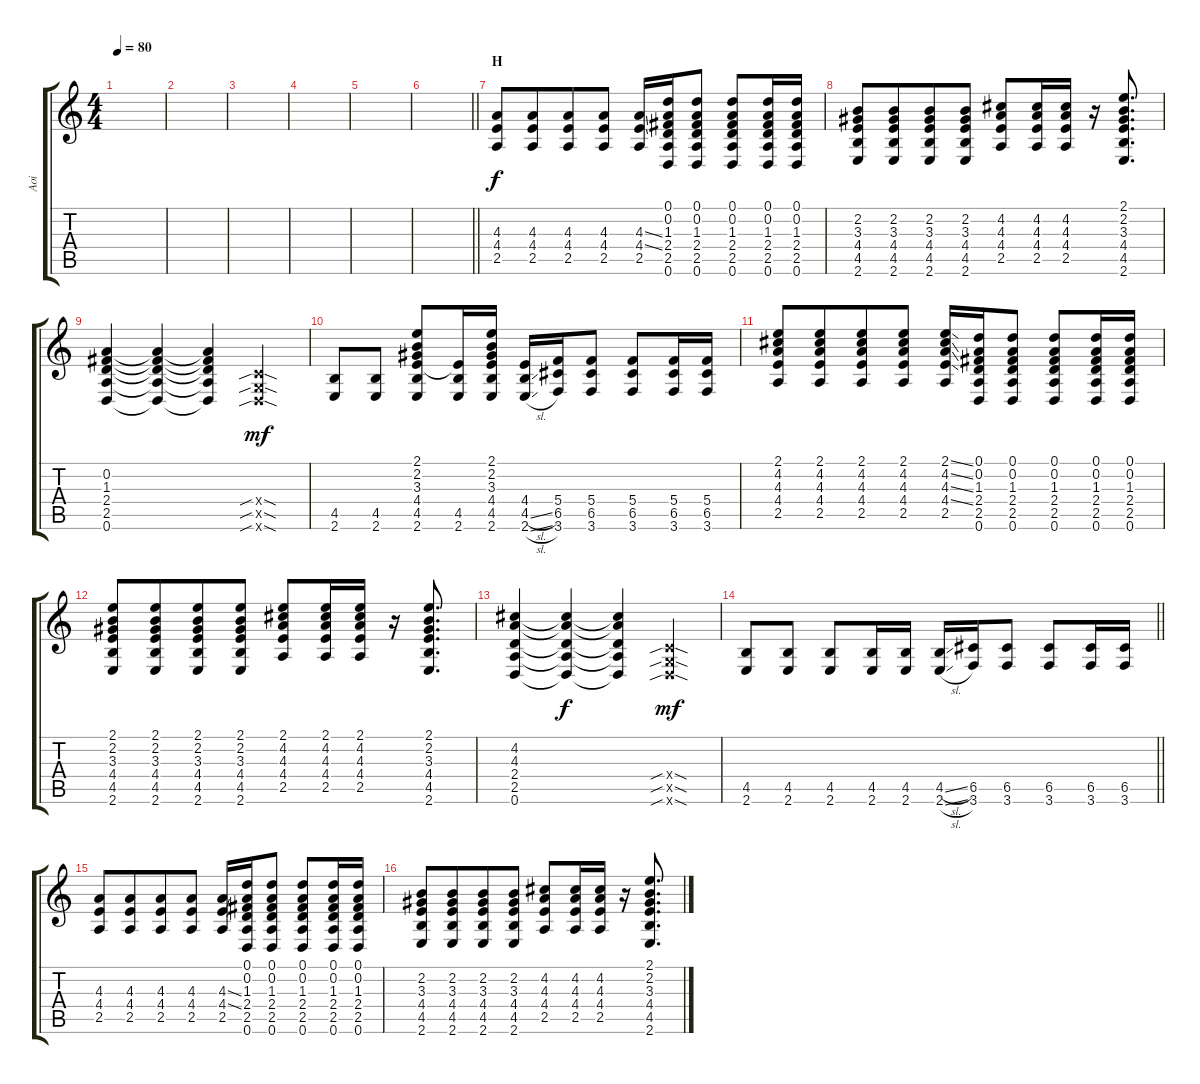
\track ("Aoi" "Aoi") {instrument overdrivenguitar}
\staff {score tabs}
\tuning (D4 A3 F3 C3 G2 D2) {hide}
\ts (4 4)
\tempo 80
\clef g2
\ks c
|
|
|
|
|
\barLineRight lightlight
|
\section ("" "H")
(4.3 4.4 2.5).8 (4.3 4.4 2.5).8{beam merge} (4.3 4.4 2.5).8 (4.3 4.4 2.5).8 (4.3{ss} 4.4{ss} 2.5).16 (0.1 0.2 1.3 2.4 2.5 0.6).16 (0.1 0.2 1.3 2.4 2.5 0.6).8 (0.1 0.2 1.3 2.4 2.5 0.6).8 (0.1 0.2 1.3 2.4 2.5 0.6).16 (0.1 0.2 1.3 2.4 2.5 0.6).16 |
(2.2 3.3 4.4 4.5 2.6).8 (2.2 3.3 4.4 4.5 2.6).8{beam merge} (2.2 3.3 4.4 4.5 2.6).8 (2.2 3.3 4.4 4.5 2.6).8 (4.2 4.3 4.4 2.5).8 (4.2 4.3 4.4 2.5).16 (4.2 4.3 4.4 2.5).16 r.16 (2.1 2.2 3.3 4.4 4.5 2.6).8{d} |
(0.2 1.3 2.4 2.5 0.6).4 (0.2{t} 1.3{t} 2.4{t} 2.5{t} 0.6{t}).4{dy f} (0.2{t} 1.3{t} 2.4{t} 2.5{t} 0.6{t}).4 (0.4{sib sod x} 0.5{sib sod x} 0.6{sib sod x}).4{dy mf} |
(4.5 2.6).8 (4.5 2.6).8 (2.1 2.2 3.3 4.4 4.5 2.6).8 (4.4{t} 4.5 2.6).16 (2.1 2.2 3.3 4.4 4.5 2.6).16 (4.4 4.5{sl} 2.6{sl}).16 (5.4 6.5 3.6).16 (5.4 6.5 3.6).8 (5.4 6.5 3.6).8 (5.4 6.5 3.6).16 (5.4 6.5 3.6).16 |
(2.1 4.2 4.3 4.4 2.5).8 (2.1 4.2 4.3 4.4 2.5).8{beam merge} (2.1 4.2 4.3 4.4 2.5).8 (2.1 4.2 4.3 4.4 2.5).8 (2.1{ss} 4.2{ss} 4.3{ss} 4.4{ss} 2.5).16 (0.1 0.2 1.3 2.4 2.5 0.6).16 (0.1 0.2 1.3 2.4 2.5 0.6).8 (0.1 0.2 1.3 2.4 2.5 0.6).8 (0.1 0.2 1.3 2.4 2.5 0.6).16 (0.1 0.2 1.3 2.4 2.5 0.6).16 |
(2.1 2.2 3.3 4.4 4.5 2.6).8 (2.1 2.2 3.3 4.4 4.5 2.6).8{beam merge} (2.1 2.2 3.3 4.4 4.5 2.6).8 (2.1 2.2 3.3 4.4 4.5 2.6).8 (2.1 4.2 4.3 4.4 2.5).8 (2.1 4.2 4.3 4.4 2.5).16 (2.1 4.2 4.3 4.4 2.5).16 r.16 (2.1 2.2 3.3 4.4 4.5 2.6).8{d} |
(4.2 4.3 2.4 2.5 0.6).4 (4.2{t} 4.3{t} 2.4{t} 2.5{t} 0.6{t}).4{dy f} (4.2{t} 4.3{t} 2.4{t} 2.5{t} 0.6{t}).4 (0.4{sib sod x} 0.5{sib sod x} 0.6{sib sod x}).4{dy mf} |
\barLineRight lightlight
(4.5 2.6).8 (4.5 2.6).8 (4.5 2.6).8 (4.5 2.6).16 (4.5 2.6).16 (4.5{sl} 2.6{sl}).16 (6.5 3.6).16 (6.5 3.6).8 (6.5 3.6).8 (6.5 3.6).16 (6.5 3.6).16 |
(4.3 4.4 2.5).8 (4.3 4.4 2.5).8{beam merge} (4.3 4.4 2.5).8 (4.3 4.4 2.5).8 (4.3{ss} 4.4{ss} 2.5).16 (0.1 0.2 1.3 2.4 2.5 0.6).16 (0.1 0.2 1.3 2.4 2.5 0.6).8 (0.1 0.2 1.3 2.4 2.5 0.6).8 (0.1 0.2 1.3 2.4 2.5 0.6).16 (0.1 0.2 1.3 2.4 2.5 0.6).16 |
(2.2 3.3 4.4 4.5 2.6).8 (2.2 3.3 4.4 4.5 2.6).8{beam merge} (2.2 3.3 4.4 4.5 2.6).8 (2.2 3.3 4.4 4.5 2.6).8 (4.2 4.3 4.4 2.5).8 (4.2 4.3 4.4 2.5).16 (4.2 4.3 4.4 2.5).16 r.16 (2.1 2.2 3.3 4.4 4.5 2.6).8{d}
